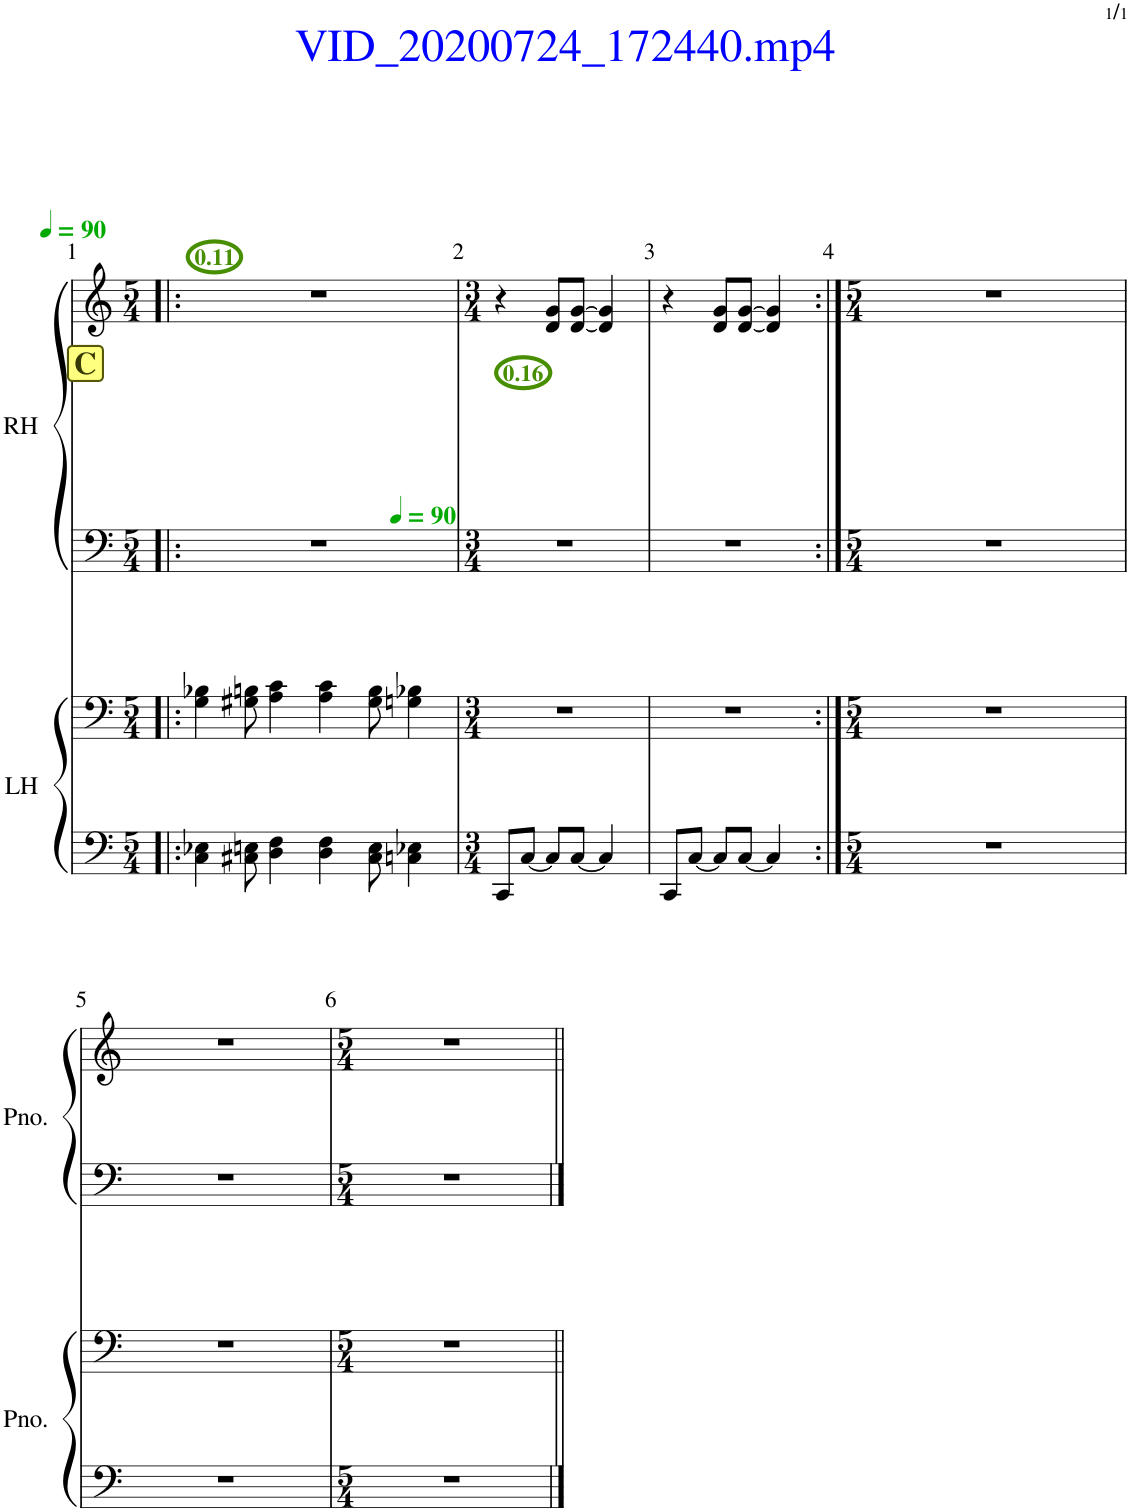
**kern	**kern	**kern	**kern
*part2	*part2	*part1	*part1
*staff4	*staff3	*staff2	*staff1
*I"LH	*	*I"RH	*
*clefF4	*clefF4	*clefF4	*clefG2
*k[]	*k[]	*k[]	*k[]
*M5/4	*M5/4	*M5/4	*M5/4
*MM90	*MM90	*MM90	*MM90
!!LO:REH:place=s1:b:B:cj:color=#373904:fs=15:t=C
=1!|:	=1!|:	=1!|:	=1!|:
!	!	!	!LO:TX:a:B:color=#478E00:t=0.11
*	*	*	*^
4C\ 4E-X\	4G\ 4B-X\	4%5r	4%5r	1ryy
8C#X\ 8En\	8G#X\ 8Bn\	.	.	.
4D\ 4F\	4A\ 4c\	.	.	.
4D\ 4F\	4A\ 4c\	.	.	.
8C#\ 8E\	8G#\ 8B\	.	.	.
*	*	*	*MM90	*
4Cn\ 4E-X\	4Gn\ 4B-X\	.	.	4ryy
*	*	*	*v	*v
=2	=2	=2	=2
*M3/4	*M3/4	*M3/4	*M3/4
*	*	*	*^
!	!	!	!LO:TX:b:B:color=#478E00:t=0.16	!
*	*	*	*v	*v
8CC/L	2.r	2.r	4r
[8C/J	.	.	.
8C/L]	.	.	8d/ 8g/L
[8C/J	.	.	[8d/ [8g/J
4C/]	.	.	4d/] 4g/]
=3	=3	=3	=3
8CC/L	2.r	2.r	4r
[8C/J	.	.	.
8C/L]	.	.	8d/ 8g/L
[8C/J	.	.	[8d/ [8g/J
4C/]	.	.	4d/] 4g/]
=4:|!	=4:|!	=4:|!	=4:|!
*M5/4	*M5/4	*M5/4	*M5/4
4%5r	4%5r	4%5r	4%5r
!!LO:LB:g=z
=5	=5	=5	=5
4%5r	4%5r	4%5r	4%5r
=6	=6	=6	=6
*M5/4	*M5/4	*M5/4	*M5/4
4%5r	4%5r	4%5r	4%5r
=||	=||	=||	=||
*-	*-	*-	*-
